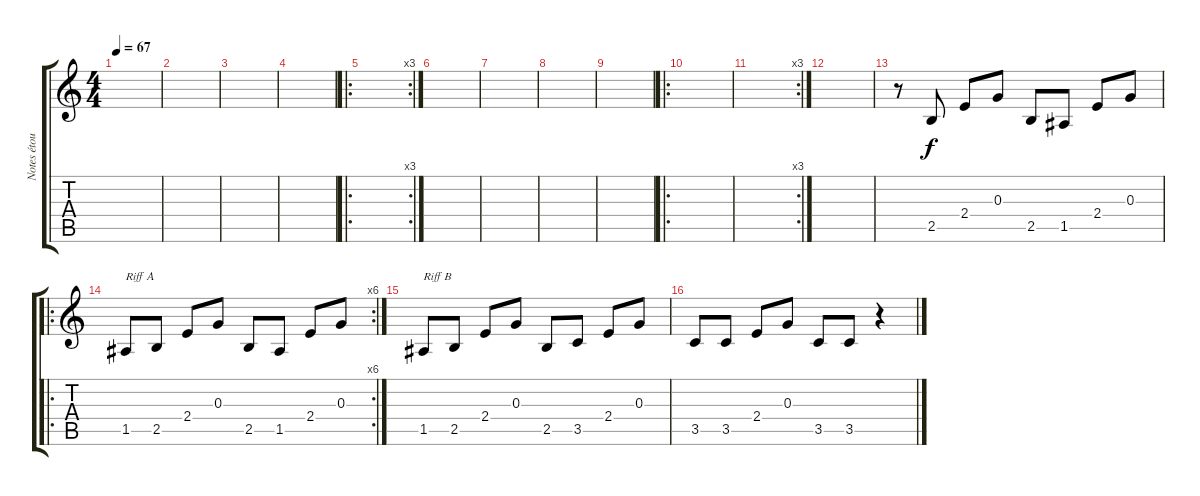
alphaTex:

\track ("Notes étouffées" "Notes étou") {instrument electricguitarmuted}
\staff {score tabs}
\tuning (E4 B3 G3 D3 A2 E2) {hide}
\ts (4 4)
\tempo 67
\clef g2
\ks c
|
|
|
|
\ro
\rc 3
|
|
|
|
|
\ro
|
\rc 3
|
|
r.8 2.5.8 2.4.8 0.3.8 2.5.8 1.5.8 2.4.8 0.3.8 |
\ro
\rc 6
1.5.8{txt "Riff A"} 2.5.8 2.4.8 0.3.8 2.5.8 1.5.8 2.4.8 0.3.8 |
1.5.8{txt "Riff B"} 2.5.8 2.4.8 0.3.8 2.5.8 3.5.8 2.4.8 0.3.8 |
3.5.8 3.5.8 2.4.8 0.3.8 3.5.8 3.5.8 r.4
